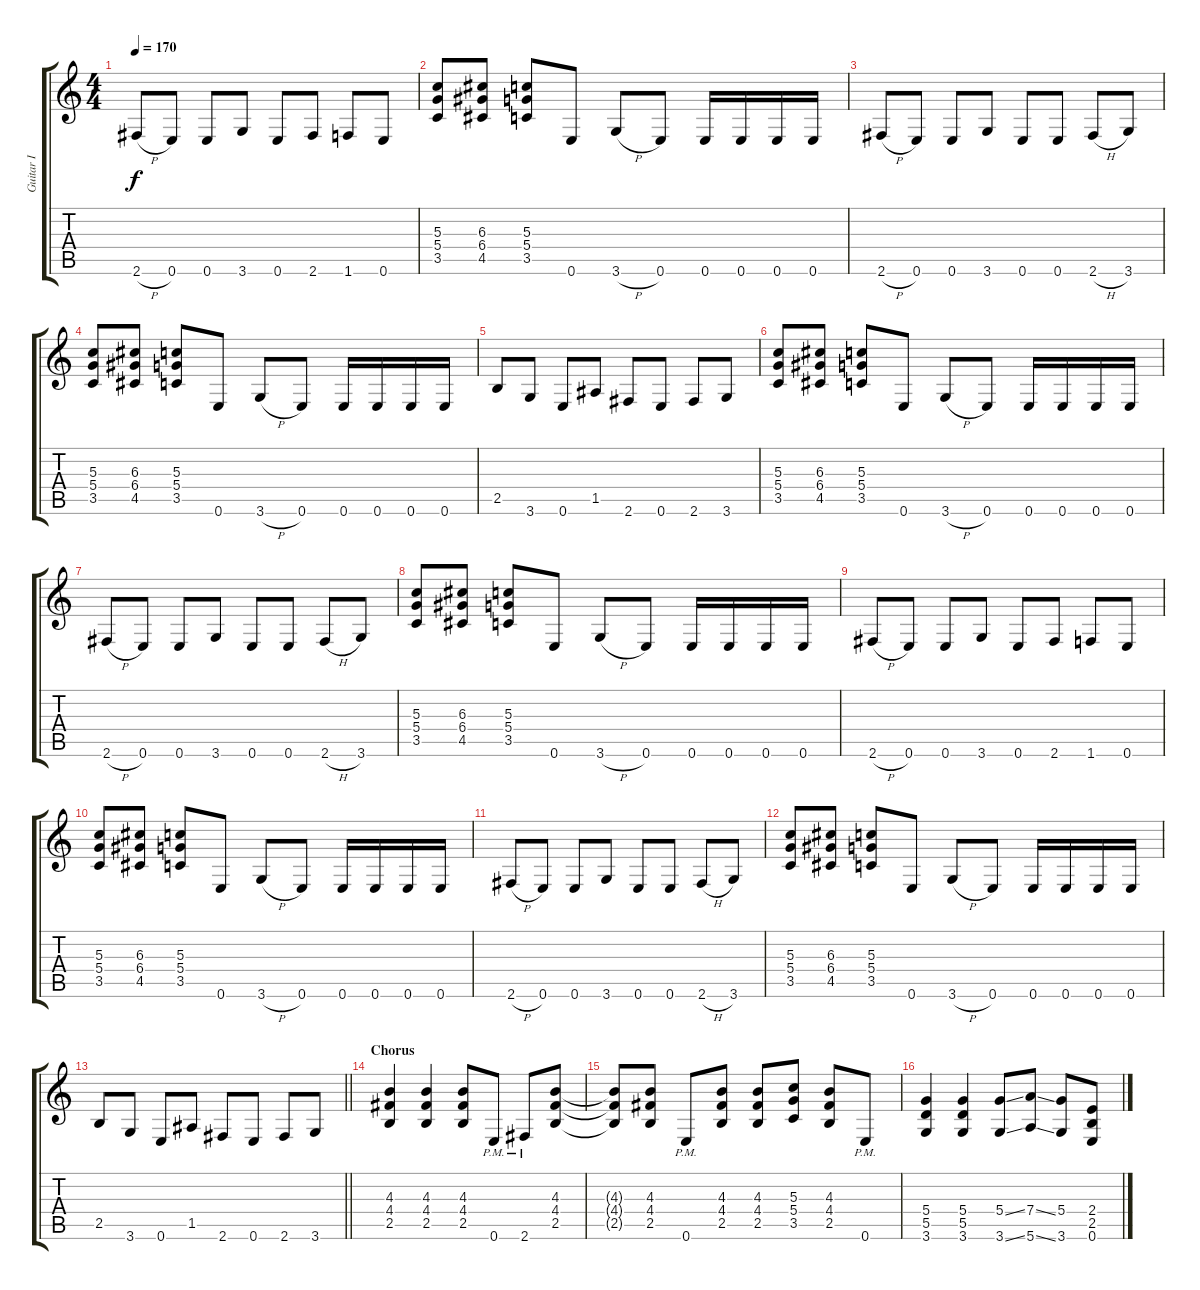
\track ("Guitar I" "Guitar I") {instrument distortionguitar}
\staff {score tabs}
\tuning (E4 B3 G3 D3 A2 E2) {hide}
\ts (4 4)
\tempo 170
\clef g2
\ks c
2.6{h}.8{dy f} 0.6.8 0.6.8 3.6.8 0.6.8 2.6.8 1.6.8 0.6.8 |
(5.3 5.4 3.5).8 (6.3 6.4 4.5).8 (5.3 5.4 3.5).8 0.6.8 3.6{h}.8 0.6.8 0.6.16 0.6.16 0.6.16 0.6.16 |
2.6{h}.8 0.6.8 0.6.8 3.6.8 0.6.8 0.6.8 2.6{h}.8 3.6.8 |
(5.3 5.4 3.5).8 (6.3 6.4 4.5).8 (5.3 5.4 3.5).8 0.6.8 3.6{h}.8 0.6.8 0.6.16 0.6.16 0.6.16 0.6.16 |
2.5.8 3.6.8 0.6.8 1.5.8 2.6.8 0.6.8 2.6.8 3.6.8 |
(5.3 5.4 3.5).8 (6.3 6.4 4.5).8 (5.3 5.4 3.5).8 0.6.8 3.6{h}.8 0.6.8 0.6.16 0.6.16 0.6.16 0.6.16 |
2.6{h}.8 0.6.8 0.6.8 3.6.8 0.6.8 0.6.8 2.6{h}.8 3.6.8 |
(5.3 5.4 3.5).8 (6.3 6.4 4.5).8 (5.3 5.4 3.5).8 0.6.8 3.6{h}.8 0.6.8 0.6.16 0.6.16 0.6.16 0.6.16 |
2.6{h}.8 0.6.8 0.6.8 3.6.8 0.6.8 2.6.8 1.6.8 0.6.8 |
(5.3 5.4 3.5).8 (6.3 6.4 4.5).8 (5.3 5.4 3.5).8 0.6.8 3.6{h}.8 0.6.8 0.6.16 0.6.16 0.6.16 0.6.16 |
2.6{h}.8 0.6.8 0.6.8 3.6.8 0.6.8 0.6.8 2.6{h}.8 3.6.8 |
(5.3 5.4 3.5).8 (6.3 6.4 4.5).8 (5.3 5.4 3.5).8 0.6.8 3.6{h}.8 0.6.8 0.6.16 0.6.16 0.6.16 0.6.16 |
\barLineRight lightlight
2.5.8 3.6.8 0.6.8 1.5.8 2.6.8 0.6.8 2.6.8 3.6.8 |
\section ("" "Chorus")
(4.3 4.4 2.5).4 (4.3 4.4 2.5).4 (4.3 4.4 2.5).8 0.6{pm}.8 2.6{pm}.8 (4.3 4.4 2.5).8 |
(4.3{t} 4.4{t} 2.5{t}).8 (4.3 4.4 2.5).8 0.6{pm}.8 (4.3 4.4 2.5).8 (4.3 4.4 2.5).8 (5.3 5.4 3.5).8 (4.3 4.4 2.5).8 0.6{pm}.8 |
(5.4 5.5 3.6).4 (5.4 5.5 3.6).4 (5.4{ss} 3.6{ss}).8 (7.4{ss} 5.6{ss}).8 (5.4 3.6).8 (2.4 2.5 0.6).8
